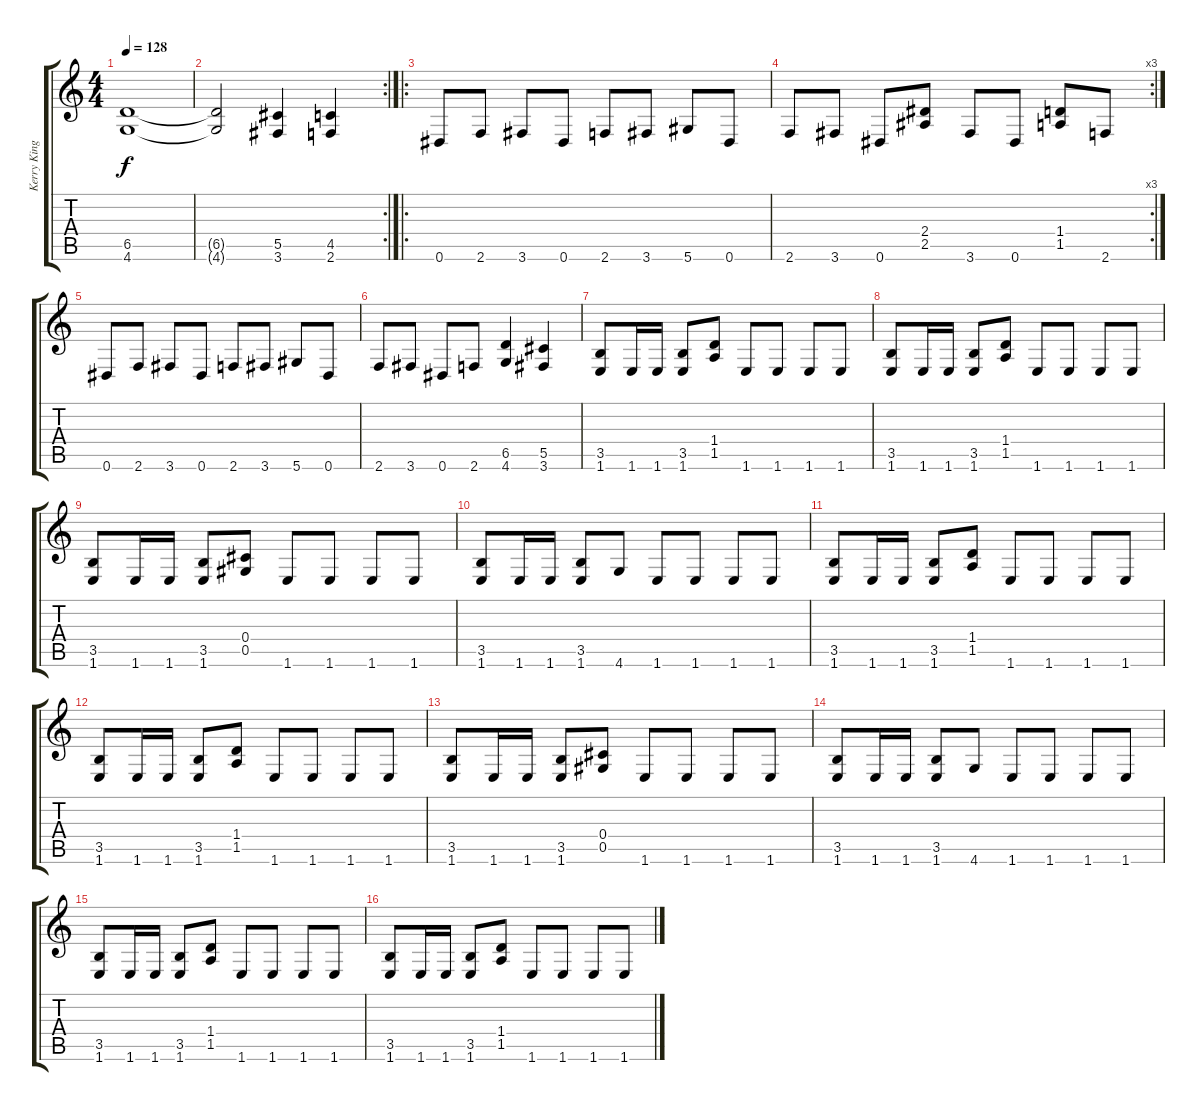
\track ("Kerry King" "Kerry King") {instrument distortionguitar}
\staff {score tabs}
\tuning (Eb4 Bb3 Gb3 Db3 Ab2 Eb2) {hide}
\ts (4 4)
\tempo 128
\clef g2
\ks c
(6.5 4.6).1{dy f} |
\rc 2
(6.5{t} 4.6{t}).2 (5.5 3.6).4 (4.5 2.6).4 |
\ro
0.6.8 2.6.8 3.6.8 0.6.8 2.6.8 3.6.8 5.6.8 0.6.8 |
\rc 3
2.6.8 3.6.8 0.6.8 (2.4 2.5).8 3.6.8 0.6.8 (1.4 1.5).8 2.6.8 |
0.6.8 2.6.8 3.6.8 0.6.8 2.6.8 3.6.8 5.6.8 0.6.8 |
2.6.8 3.6.8 0.6.8 2.6.8 (6.5 4.6).4 (5.5 3.6).4 |
(3.5 1.6).8 1.6.16 1.6.16 (3.5 1.6).8 (1.4 1.5).8 1.6.8 1.6.8 1.6.8 1.6.8 |
(3.5 1.6).8 1.6.16 1.6.16 (3.5 1.6).8 (1.4 1.5).8 1.6.8 1.6.8 1.6.8 1.6.8 |
(3.5 1.6).8 1.6.16 1.6.16 (3.5 1.6).8 (0.4 0.5).8 1.6.8 1.6.8 1.6.8 1.6.8 |
(3.5 1.6).8 1.6.16 1.6.16 (3.5 1.6).8 4.6.8 1.6.8 1.6.8 1.6.8 1.6.8 |
(3.5 1.6).8 1.6.16 1.6.16 (3.5 1.6).8 (1.4 1.5).8 1.6.8 1.6.8 1.6.8 1.6.8 |
(3.5 1.6).8 1.6.16 1.6.16 (3.5 1.6).8 (1.4 1.5).8 1.6.8 1.6.8 1.6.8 1.6.8 |
(3.5 1.6).8 1.6.16 1.6.16 (3.5 1.6).8 (0.4 0.5).8 1.6.8 1.6.8 1.6.8 1.6.8 |
(3.5 1.6).8 1.6.16 1.6.16 (3.5 1.6).8 4.6.8 1.6.8 1.6.8 1.6.8 1.6.8 |
(3.5 1.6).8 1.6.16 1.6.16 (3.5 1.6).8 (1.4 1.5).8 1.6.8 1.6.8 1.6.8 1.6.8 |
(3.5 1.6).8 1.6.16 1.6.16 (3.5 1.6).8 (1.4 1.5).8 1.6.8 1.6.8 1.6.8 1.6.8
